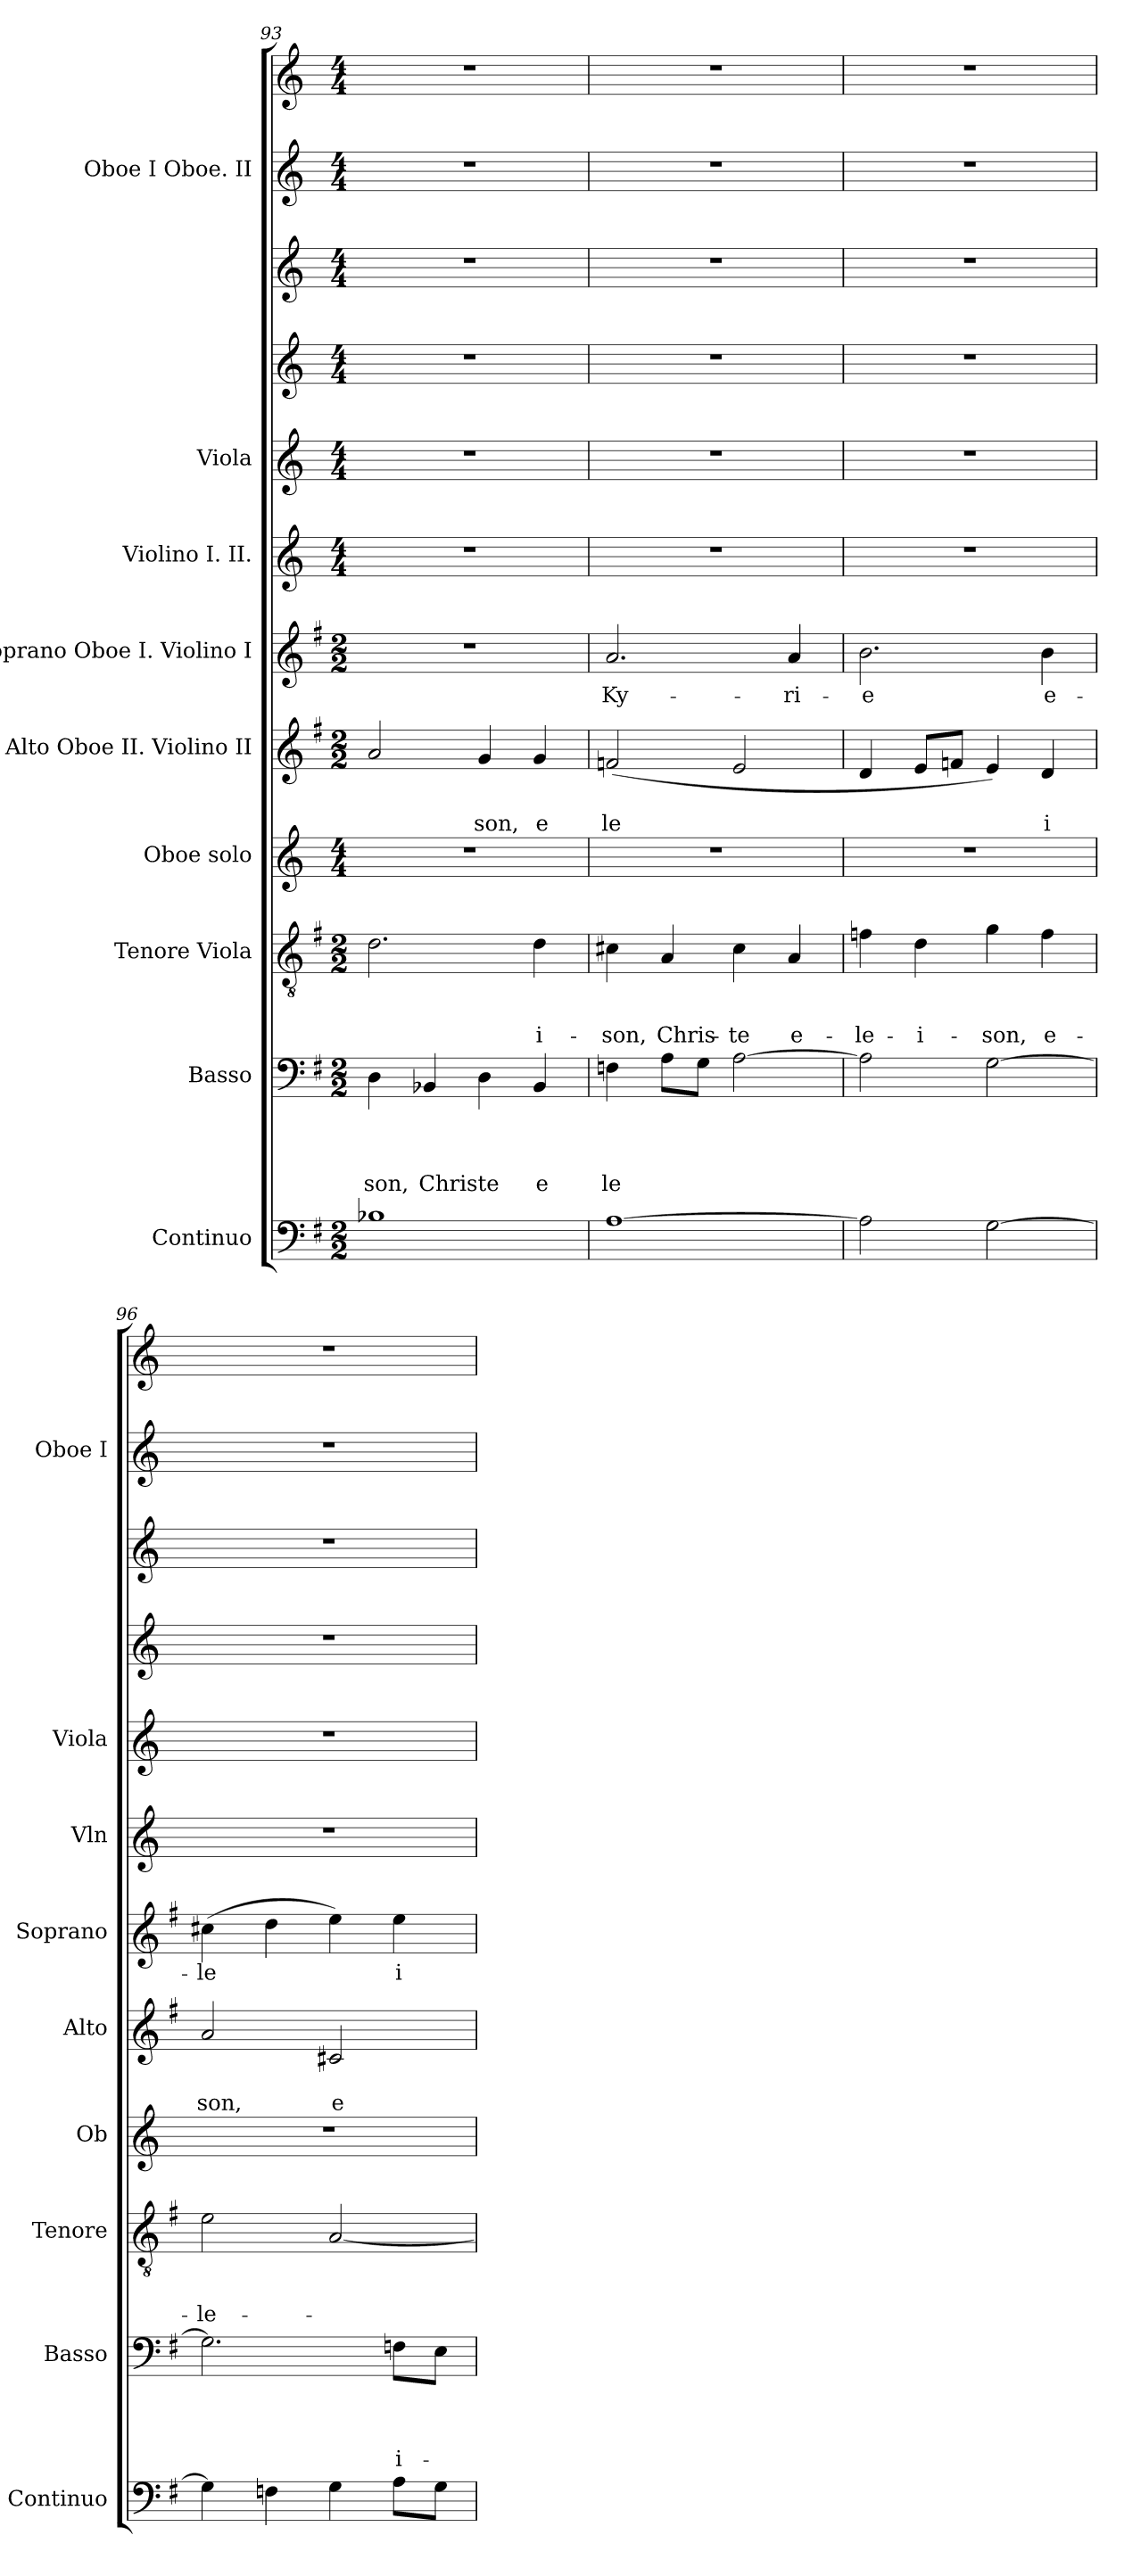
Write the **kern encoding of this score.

**kern	**kern	**text	**text	**text	**text	**kern	**text	**text	**text	**kern	**kern	**text	**text	**kern	**text	**kern	**kern	**kern	**kern	**kern	**kern
*part11	*part10	*part10	*part10	*part10	*part10	*part9	*part9	*part9	*part9	*part8	*part7	*part7	*part7	*part6	*part6	*part5	*part4	*part3	*part2	*part1	*part1
*staff12	*staff11	*staff11	*staff11	*staff11	*staff11	*staff10	*staff10	*staff10	*staff10	*staff9	*staff8	*staff8	*staff8	*staff7	*staff7	*staff6	*staff5	*staff4	*staff3	*staff2	*staff1
*I"Continuo	*I"Basso	*	*	*	*	*I"Tenore Viola	*	*	*	*I"Oboe solo	*I"Alto Oboe II. Violino II	*	*	*I"Soprano Oboe I. Violino I	*	*I"Violino I. II.	*I"Viola	*	*	*I"Oboe I Oboe. II	*
*I'Continuo	*I'Basso	*	*	*	*	*I'Tenore	*	*	*	*I'Ob	*I'Alto	*	*	*I'Soprano	*	*I'Vln	*I'Viola	*	*	*I'Oboe I	*
*clefF4	*clefF4	*	*	*	*	*clefGv2	*	*	*	*clefG2	*clefG2	*	*	*clefG2	*	*clefG2	*clefG2	*clefG2	*clefG2	*clefG2	*clefG2
*k[f#]	*k[f#]	*	*	*	*	*k[f#]	*	*	*	*k[]	*k[f#]	*	*	*k[f#]	*	*k[]	*k[]	*k[]	*k[]	*k[]	*k[]
*G:	*G:	*	*	*	*	*G:	*	*	*	*C:	*G:	*	*	*G:	*	*C:	*C:	*C:	*C:	*C:	*C:
*M2/2	*M2/2	*	*	*	*	*M2/2	*	*	*	*M4/4	*M2/2	*	*	*M2/2	*	*M4/4	*M4/4	*M4/4	*M4/4	*M4/4	*M4/4
=93	=93	=93	=93	=93	=93	=93	=93	=93	=93	=93	=93	=93	=93	=93	=93	=93	=93	=93	=93	=93	=93
!	!	!	!	!	!LO:LY:b	!	!	!	!	!	!	!	!	!	!	!	!	!	!	!	!
1B-X	4D\	.	.	.	son,	2.d\	.	.	.	1r	2a/	.	.	1r	.	1r	1r	1r	1r	1r	1r
!	!	!	!	!	!LO:LY:b	!	!	!	!	!	!	!	!	!	!	!	!	!	!	!	!
.	4BB-X/	.	.	.	Christe	.	.	.	.	.	.	.	.	.	.	.	.	.	.	.	.
!	!	!	!	!	!	!	!	!	!	!	!	!	!LO:LY:b	!	!	!	!	!	!	!	!
.	4D\	.	.	.	.	.	.	.	.	.	4g/	.	son,	.	.	.	.	.	.	.	.
!	!	!	!	!	!LO:LY:b	!	!	!	!LO:LY:b	!	!	!	!LO:LY:b	!	!	!	!	!	!	!	!
.	4BB-/	.	.	.	e	4d\	.	.	-i-	.	4g/	.	e	.	.	.	.	.	.	.	.
=94	=94	=94	=94	=94	=94	=94	=94	=94	=94	=94	=94	=94	=94	=94	=94	=94	=94	=94	=94	=94	=94
!	!	!	!	!	!LO:LY:b	!	!	!	!LO:LY:b	!	!	!	!LO:LY:b	!	!LO:LY:b	!	!	!	!	!	!
[>1A	4Fn\	.	.	.	le	4c#X\	.	.	-son,	1r	(<2fn/	.	le	2.a/	Ky-	1r	1r	1r	1r	1r	1r
!	!	!	!	!	!	!	!	!	!LO:LY:b	!	!	!	!	!	!	!	!	!	!	!	!
.	8A\L	.	.	.	.	4A/	.	.	Chris-	.	.	.	.	.	.	.	.	.	.	.	.
.	8G\J	.	.	.	.	.	.	.	.	.	.	.	.	.	.	.	.	.	.	.	.
!	!	!	!	!	!	!	!	!	!LO:LY:b	!	!	!	!	!	!	!	!	!	!	!	!
.	[>2A\	.	.	.	.	4c#\	.	.	-te	.	2e/	.	.	.	.	.	.	.	.	.	.
!	!	!	!	!	!	!	!	!	!LO:LY:b	!	!	!	!	!	!LO:LY:b	!	!	!	!	!	!
.	.	.	.	.	.	4A/	.	.	e-	.	.	.	.	4a/	-ri-	.	.	.	.	.	.
=95	=95	=95	=95	=95	=95	=95	=95	=95	=95	=95	=95	=95	=95	=95	=95	=95	=95	=95	=95	=95	=95
!	!	!	!	!	!	!	!	!	!LO:LY:b	!	!	!	!	!	!LO:LY:b	!	!	!	!	!	!
2A\]	2A\]	.	.	.	.	4fn\	.	.	-le-	1r	4d/	.	.	2.b\	-e	1r	1r	1r	1r	1r	1r
!	!	!	!	!	!	!	!	!	!LO:LY:b	!	!	!	!	!	!	!	!	!	!	!	!
.	.	.	.	.	.	4d\	.	.	-i-	.	8e/L	.	.	.	.	.	.	.	.	.	.
.	.	.	.	.	.	.	.	.	.	.	8fn/J	.	.	.	.	.	.	.	.	.	.
!	!	!	!	!	!	!	!	!	!LO:LY:b	!	!	!	!	!	!	!	!	!	!	!	!
[<2G\	[<2G\	.	.	.	.	4g\	.	.	-son,	.	4e/)	.	.	.	.	.	.	.	.	.	.
!	!	!	!	!	!	!	!	!	!LO:LY:b	!	!	!	!LO:LY:b	!	!LO:LY:b	!	!	!	!	!	!
.	.	.	.	.	.	4f\	.	.	e-	.	4d/	.	i	4b\	e-	.	.	.	.	.	.
!!LO:LB:g=z
=96	=96	=96	=96	=96	=96	=96	=96	=96	=96	=96	=96	=96	=96	=96	=96	=96	=96	=96	=96	=96	=96
!	!	!	!	!	!	!	!	!	!LO:LY:b	!	!	!	!LO:LY:b	!	!LO:LY:b	!	!	!	!	!	!
4G\]	2.G\]	.	.	.	.	2e\	.	.	-le-	1r	2a/	.	son,	(>4cc#X\	-le	1r	1r	1r	1r	1r	1r
4Fn\	.	.	.	.	.	.	.	.	.	.	.	.	.	4dd\	.	.	.	.	.	.	.
!	!	!	!	!	!	!	!	!	!	!	!	!	!LO:LY:b	!	!	!	!	!	!	!	!
4G\	.	.	.	.	.	[<2A/	.	.	.	.	2c#X/	.	e	4ee\)	.	.	.	.	.	.	.
!	!	!	!	!	!LO:LY:b:rj	!	!	!	!	!	!	!	!	!	!LO:LY:b	!	!	!	!	!	!
8A\L	8Fn\L	.	.	.	i-	.	.	.	.	.	.	.	.	4ee\	i	.	.	.	.	.	.
8G\J	8E\J	.	.	.	.	.	.	.	.	.	.	.	.	.	.	.	.	.	.	.	.
=	=	=	=	=	=	=	=	=	=	=	=	=	=	=	=	=	=	=	=	=	=
*-	*-	*-	*-	*-	*-	*-	*-	*-	*-	*-	*-	*-	*-	*-	*-	*-	*-	*-	*-	*-	*-
